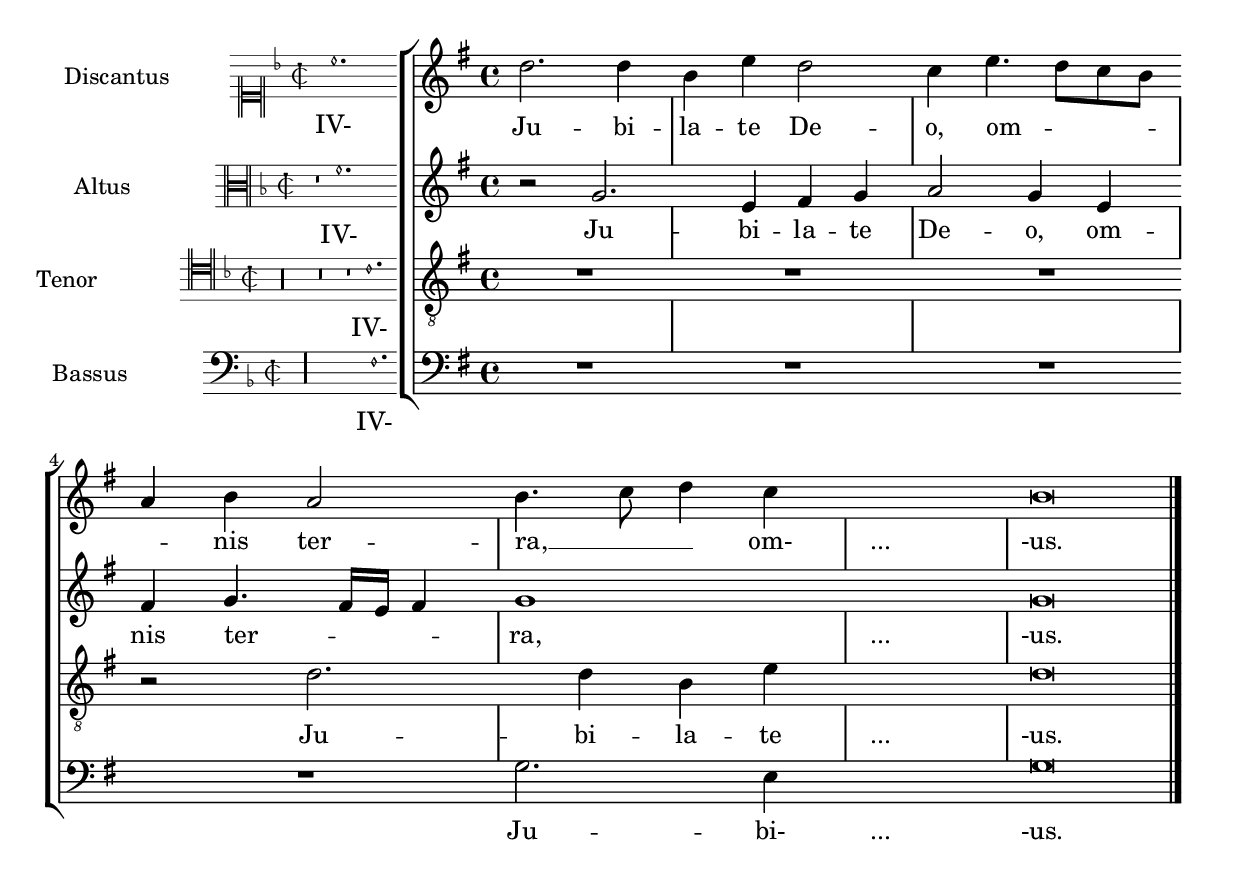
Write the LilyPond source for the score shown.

% DO NOT EDIT this file manually; it is automatically
% generated from Documentation/snippets/new
% Make any changes in Documentation/snippets/new/
% and then run scripts/auxiliar/makelsr.py
%
% This file is in the public domain.
%% Note: this file works from version 2.16.0
\version "2.16.0"

\header {
  lsrtags = "staff-notation, ancient-notation, really-cool"
  texidoc = "
Incipits can be added using the instrument name grob, but keeping
separate the instrument name definition and the incipit definition.
"
  doctitle = "Incipit"
} % begin verbatim


incipit =
#(define-music-function (parser location incipit-music) (ly:music?)
  #{
    \once \override Staff.InstrumentName #'self-alignment-X = #RIGHT
    \once \override Staff.InstrumentName #'self-alignment-Y = #UP
    \once \override Staff.InstrumentName #'Y-offset =
      #(lambda (grob)
         (+ 4 (system-start-text::calc-y-offset grob)))
    \once \override Staff.InstrumentName #'padding = #0.3
    \once \override Staff.InstrumentName #'stencil =
      #(lambda (grob)
	 (let* ((instrument-name (ly:grob-property grob 'long-text)))
	   (set! (ly:grob-property grob 'long-text)
		 #{ \markup
		      \score
		         {
			   { \context MensuralStaff \with {
	                        instrumentName = #instrument-name
			        \override VerticalAxisGroup
			         #'Y-extent = #'(-4 . 4)
	                     } $incipit-music
			   }
	                   \layout { $(ly:grob-layout grob)
			             line-width = \indent
		                     indent =
				% primitive-eval is probably easiest for
				% escaping lexical closure and evaluating
				% everything respective to (current-module).
	                             #(primitive-eval
                                       '(or (false-if-exception (- indent (* mm incipit-width)))
					    (* 0.5 indent)))
			             ragged-right = ##f
			             ragged-last = ##f
			             system-count = #1 }
			 }
		  #})
           (system-start-text::print grob)))
  #})

%%%%%%%%%%%%%%%%%%%%%%%%%

global = {
  \set Score.skipBars = ##t
  \key g \major
  \time 4/4

  % the actual music
  \skip 1*8

  % let finis bar go through all staves
  \override Staff.BarLine #'transparent = ##f

  % finis bar
  \bar "|."
}

discantusIncipit = <<
  \new MensuralVoice = "discantusIncipit" <<
    \repeat unfold 9 { s1 \noBreak }
    {
      \clef "neomensural-c1"
      \key f \major
      \time 2/2
      c''1.
    }
  >>
  \new Lyrics \lyricsto discantusIncipit { IV- }
>>

discantusNotes = {
  \transpose c' c'' {
    \clef "treble"
    d'2. d'4 |
    b e' d'2 |
    c'4 e'4.( d'8 c' b |
    a4) b a2 |
    b4.( c'8 d'4) c'4 |
    \once \override NoteHead #'transparent = ##t
    c'1 |
    b\breve |
  }
}

discantusLyrics = \lyricmode {
  Ju -- bi -- |
  la -- te De -- |
  o, om --
  nis ter -- |
  ra, __ om- |
  "..." |
  -us. |
}

altusIncipit = <<
  \new MensuralVoice = "altusIncipit" <<
    \repeat unfold 9 { s1 \noBreak }
    {
      \clef "neomensural-c3"
      \key f \major
      \time 2/2
      r1 f'1.
    }
  >>
  \new Lyrics \lyricsto altusIncipit { IV- }
>>

altusNotes = {
  \transpose c' c'' {
    \clef "treble"
    % two measures
    r2 g2. e4 fis g |
    a2 g4 e |
    fis g4.( fis16 e fis4) |
    g1 |
    \once \override NoteHead #'transparent = ##t
    g1 |
    g\breve |
  }
}

altusLyrics = \lyricmode {
  % two measures
  Ju -- bi -- la -- te |
  De -- o, om -- |
  nis ter -- ra, |
  "..." |
  -us. |
}

tenorIncipit = <<
  \new MensuralVoice = "tenorIncipit" <<
    \repeat unfold 9 { s1 \noBreak }
    {
      \clef "neomensural-c4"
      \key f \major
      \time 2/2
      r\longa
      r\breve
      r1 c'1.
    }
  >>
  \new Lyrics \lyricsto tenorIncipit { IV- }
>>

tenorNotes = {
  \transpose c' c' {
    \clef "treble_8"
    R1 |
    R1 |
    R1 |
    % two measures
    r2 d'2. d'4 b e' |
    \once \override NoteHead #'transparent = ##t
    e'1 |
    d'\breve |
  }
}

tenorLyrics = \lyricmode {
  % two measures
  Ju -- bi -- la -- te |
  "..." |
  -us.
}

bassusIncipit = <<
  \new MensuralVoice = "bassusIncipit" <<
    \repeat unfold 9 { s1 \noBreak }
    {
      \clef "bass"
      \key f \major
      \time 2/2
      %% incipit
      r\maxima
      f1.
    }
  >>
  \new Lyrics \lyricsto bassusIncipit { IV- }
>>

bassusNotes = {
  \transpose c' c' {
    \clef "bass"
    R1 |
    R1 |
    R1 |
    R1 |
    g2. e4 |
    \once \override NoteHead #'transparent = ##t
    e1 |
    g\breve |
  }
}

bassusLyrics = \lyricmode {
  Ju -- bi- |
  "..." |
  -us.
}

\score {
  <<
    \new StaffGroup = choirStaff <<
      \new Voice = "discantusNotes" <<
        \global
        \set Staff.instrumentName = #"Discantus"
        \incipit \discantusIncipit
        \discantusNotes
      >>
      \new Lyrics = "discantusLyrics" \lyricsto discantusNotes { \discantusLyrics }
      \new Voice = "altusNotes" <<
        \global
        \set Staff.instrumentName = #"Altus"
        \incipit \altusIncipit
        \altusNotes
      >>
      \new Lyrics = "altusLyrics" \lyricsto altusNotes { \altusLyrics }
      \new Voice = "tenorNotes" <<
        \global
        \set Staff.instrumentName = #"Tenor"
        \incipit \tenorIncipit
        \tenorNotes
      >>
      \new Lyrics = "tenorLyrics" \lyricsto tenorNotes { \tenorLyrics }
      \new Voice = "bassusNotes" <<
        \global
        \set Staff.instrumentName = #"Bassus"
        \incipit \bassusIncipit
        \bassusNotes
      >>
      \new Lyrics = "bassusLyrics" \lyricsto bassusNotes { \bassusLyrics }
    >>
  >>
  \layout {
    \context {
      \Score
      %% no bar lines in staves or lyrics
      \override BarLine #'transparent = ##t
    }
    %% the next two instructions keep the lyrics between the bar lines
    \context {
      \Lyrics
      \consists "Bar_engraver"
      \consists "Separating_line_group_engraver"
    }
    \context {
      \Voice
      %% no slurs
      \override Slur #'transparent = ##t
      %% Comment in the below "\remove" command to allow line
      %% breaking also at those bar lines where a note overlaps
      %% into the next measure.  The command is commented out in this
      %% short example score, but especially for large scores, you
      %% will typically yield better line breaking and thus improve
      %% overall spacing if you comment in the following command.
      %%\remove "Forbid_line_break_engraver"
    }
    indent = 6\cm
    incipit-width = 4\cm
  }
}
